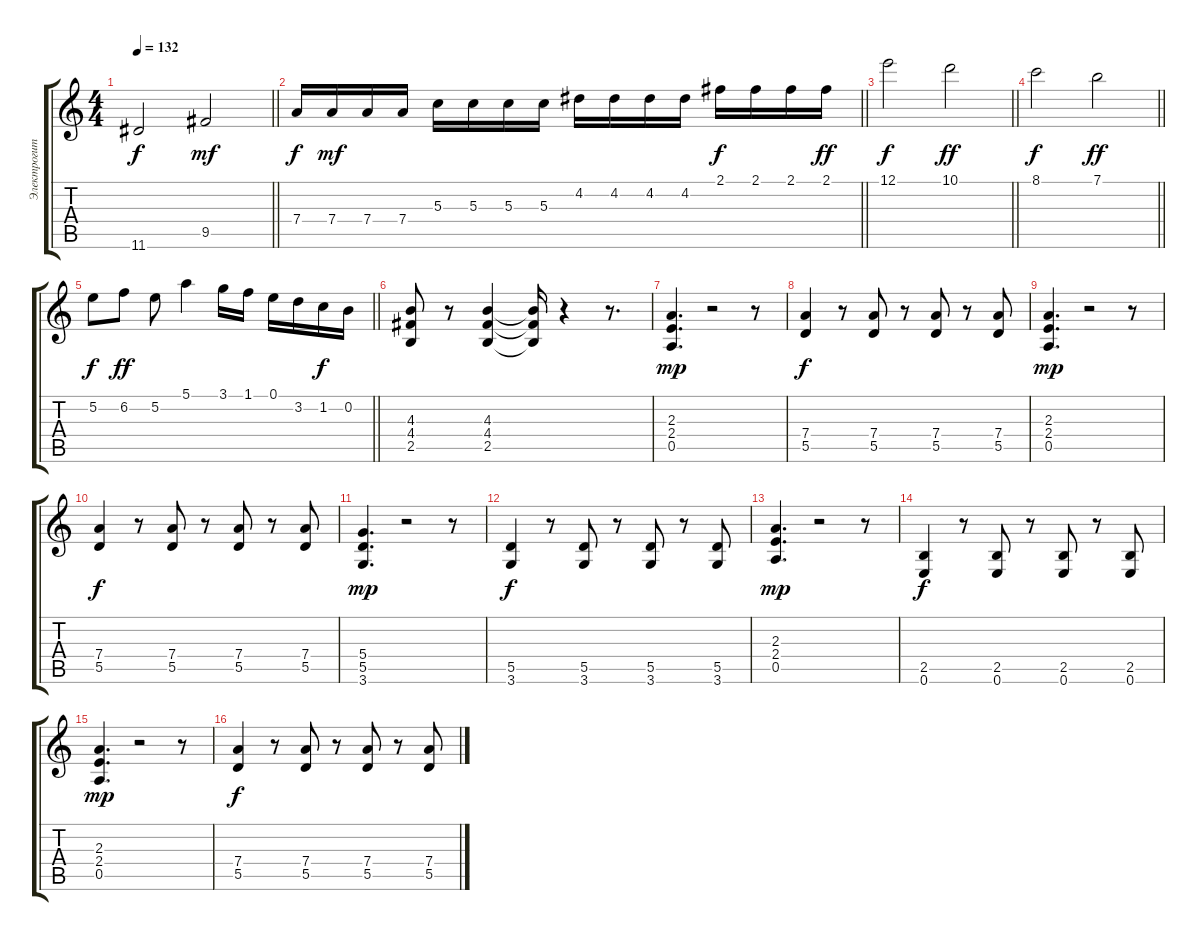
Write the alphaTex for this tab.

\track ("Электрогитара" "Электрогит") {instrument distortionguitar}
\staff {score tabs}
\tuning (E4 B3 G3 D3 A2 E2) {hide}
\ts (4 4)
\tempo 132
\clef g2
\barLineRight lightlight
\ks c
11.6.2{dy f} 9.5.2{dy mf} |
\barLineRight lightlight
7.4.16{dy f} 7.4.16{dy mf} 7.4.16 7.4.16 5.3.16 5.3.16 5.3.16 5.3.16 4.2.16 4.2.16 4.2.16 4.2.16 2.1.16{dy f} 2.1.16 2.1.16 2.1.16{dy ff} |
\barLineRight lightlight
12.1.2{dy f} 10.1.2{dy ff} |
\barLineRight lightlight
8.1.2{dy f} 7.1.2{dy ff} |
\barLineRight lightlight
5.2.8{dy f} 6.2.8{dy ff} 5.2.8 5.1.4 3.1.16 1.1.16 0.1.16 3.2.16 1.2.16{dy f} 0.2.16 |
(4.3 4.4 2.5).8 r.8 (4.3 4.4 2.5).4 (4.3{t} 4.4{t} 2.5{t}).16 r.4 r.8{d} |
(2.3 2.4 0.5).4{d dy mp} r.2 r.8 |
(7.4 5.5).4{dy f} r.8 (7.4 5.5).8 r.8 (7.4 5.5).8 r.8 (7.4 5.5).8 |
(2.3 2.4 0.5).4{d dy mp} r.2 r.8 |
(7.4 5.5).4{dy f} r.8 (7.4 5.5).8 r.8 (7.4 5.5).8 r.8 (7.4 5.5).8 |
(5.4 5.5 3.6).4{d dy mp} r.2 r.8 |
(5.5 3.6).4{dy f} r.8 (5.5 3.6).8 r.8 (5.5 3.6).8 r.8 (5.5 3.6).8 |
(2.3 2.4 0.5).4{d dy mp} r.2 r.8 |
(2.5 0.6).4{dy f} r.8 (2.5 0.6).8 r.8 (2.5 0.6).8 r.8 (2.5 0.6).8 |
(2.3 2.4 0.5).4{d dy mp} r.2 r.8 |
(7.4 5.5).4{dy f} r.8 (7.4 5.5).8 r.8 (7.4 5.5).8 r.8 (7.4 5.5).8
